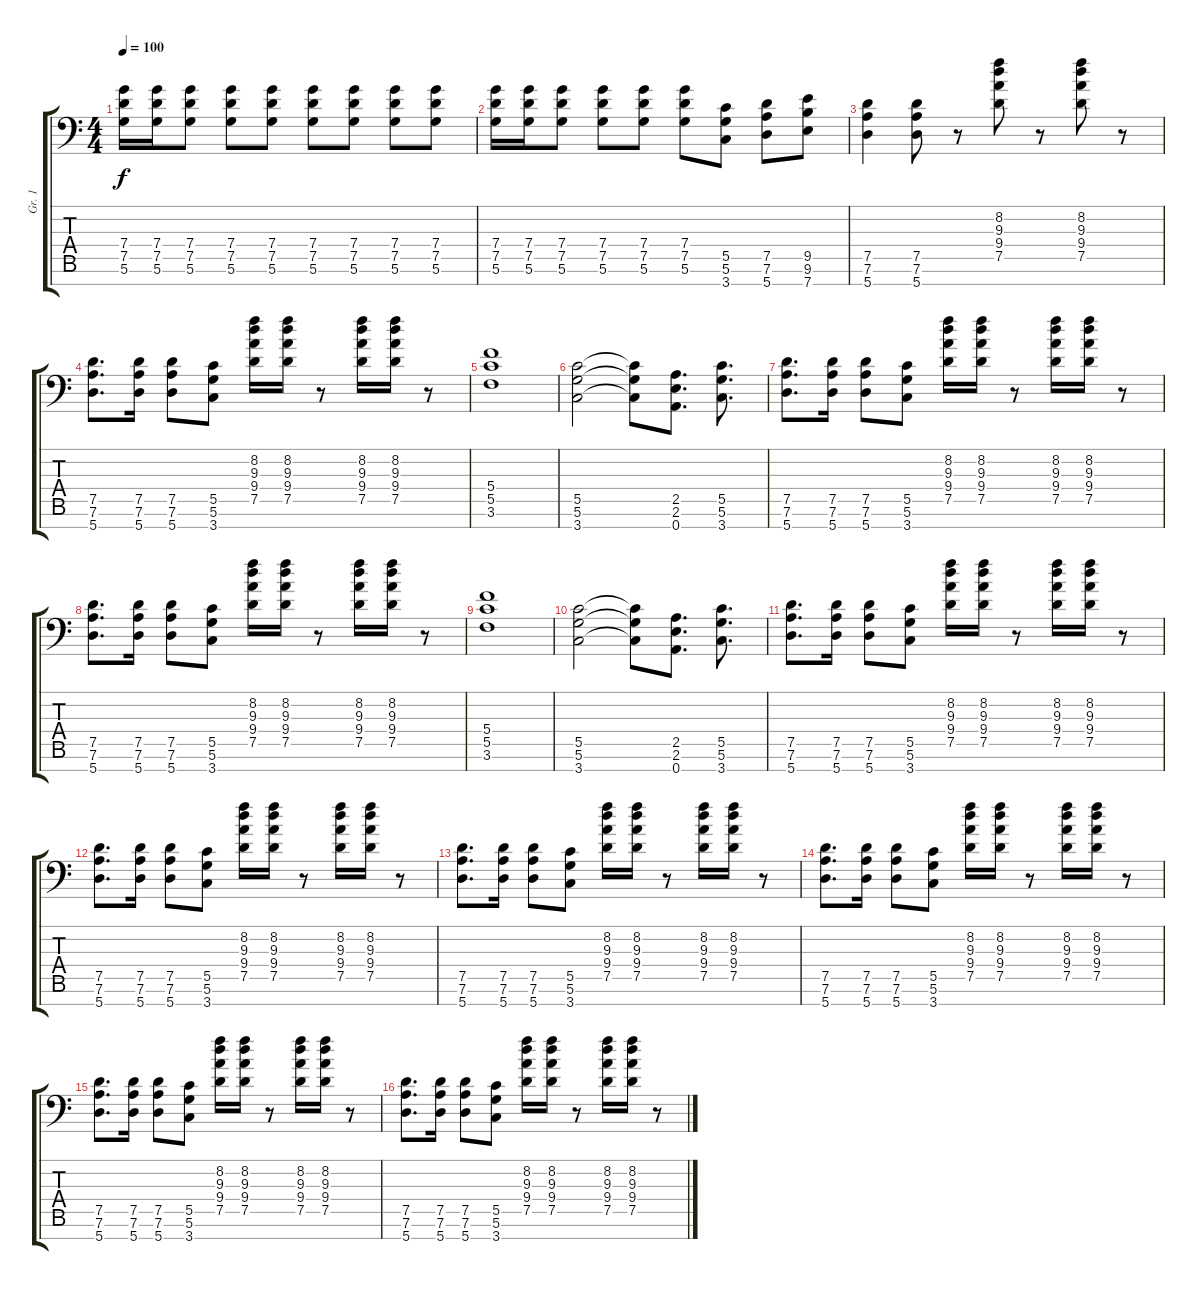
\track ("Gr. 1" "Gr. 1") {instrument electricguitarmuted}
\staff {score tabs}
\tuning (D4 A3 F3 C3 G2 D2 A1) {hide}
\ts (4 4)
\tempo 100
\clef f4
\ks c
(7.4 7.5 5.6).16{dy f} (7.4 7.5 5.6).16 (7.4 7.5 5.6).8 (7.4 7.5 5.6).8 (7.4 7.5 5.6).8 (7.4 7.5 5.6).8 (7.4 7.5 5.6).8 (7.4 7.5 5.6).8 (7.4 7.5 5.6).8 |
(7.4 7.5 5.6).16 (7.4 7.5 5.6).16 (7.4 7.5 5.6).8 (7.4 7.5 5.6).8 (7.4 7.5 5.6).8 (7.4 7.5 5.6).8 (5.5 5.6 3.7).8 (7.5 7.6 5.7).8 (9.5 9.6 7.7).8 |
(7.5 7.6 5.7).4 (7.5 7.6 5.7).8 r.8 (8.2 9.3 9.4 7.5).8 r.8 (8.2 9.3 9.4 7.5).8 r.8 |
(7.5 7.6 5.7).8{d} (7.5 7.6 5.7).16 (7.5 7.6 5.7).8 (5.5 5.6 3.7).8 (8.2 9.3 9.4 7.5).16 (8.2 9.3 9.4 7.5).16 r.8 (8.2 9.3 9.4 7.5).16 (8.2 9.3 9.4 7.5).16 r.8 |
(5.4 5.5 3.6).1 |
(5.5 5.6 3.7).2 (5.5{t} 5.6{t} 3.7{t}).8 (2.5 2.6 0.7).8{d} (5.5 5.6 3.7).8{d} |
(7.5 7.6 5.7).8{d} (7.5 7.6 5.7).16 (7.5 7.6 5.7).8 (5.5 5.6 3.7).8 (8.2 9.3 9.4 7.5).16 (8.2 9.3 9.4 7.5).16 r.8 (8.2 9.3 9.4 7.5).16 (8.2 9.3 9.4 7.5).16 r.8 |
(7.5 7.6 5.7).8{d} (7.5 7.6 5.7).16 (7.5 7.6 5.7).8 (5.5 5.6 3.7).8 (8.2 9.3 9.4 7.5).16 (8.2 9.3 9.4 7.5).16 r.8 (8.2 9.3 9.4 7.5).16 (8.2 9.3 9.4 7.5).16 r.8 |
(5.4 5.5 3.6).1 |
(5.5 5.6 3.7).2 (5.5{t} 5.6{t} 3.7{t}).8 (2.5 2.6 0.7).8{d} (5.5 5.6 3.7).8{d} |
(7.5 7.6 5.7).8{d} (7.5 7.6 5.7).16 (7.5 7.6 5.7).8 (5.5 5.6 3.7).8 (8.2 9.3 9.4 7.5).16 (8.2 9.3 9.4 7.5).16 r.8 (8.2 9.3 9.4 7.5).16 (8.2 9.3 9.4 7.5).16 r.8 |
(7.5 7.6 5.7).8{d} (7.5 7.6 5.7).16 (7.5 7.6 5.7).8 (5.5 5.6 3.7).8 (8.2 9.3 9.4 7.5).16 (8.2 9.3 9.4 7.5).16 r.8 (8.2 9.3 9.4 7.5).16 (8.2 9.3 9.4 7.5).16 r.8 |
(7.5 7.6 5.7).8{d} (7.5 7.6 5.7).16 (7.5 7.6 5.7).8 (5.5 5.6 3.7).8 (8.2 9.3 9.4 7.5).16 (8.2 9.3 9.4 7.5).16 r.8 (8.2 9.3 9.4 7.5).16 (8.2 9.3 9.4 7.5).16 r.8 |
(7.5 7.6 5.7).8{d} (7.5 7.6 5.7).16 (7.5 7.6 5.7).8 (5.5 5.6 3.7).8 (8.2 9.3 9.4 7.5).16 (8.2 9.3 9.4 7.5).16 r.8 (8.2 9.3 9.4 7.5).16 (8.2 9.3 9.4 7.5).16 r.8 |
(7.5 7.6 5.7).8{d} (7.5 7.6 5.7).16 (7.5 7.6 5.7).8 (5.5 5.6 3.7).8 (8.2 9.3 9.4 7.5).16 (8.2 9.3 9.4 7.5).16 r.8 (8.2 9.3 9.4 7.5).16 (8.2 9.3 9.4 7.5).16 r.8 |
(7.5 7.6 5.7).8{d} (7.5 7.6 5.7).16 (7.5 7.6 5.7).8 (5.5 5.6 3.7).8 (8.2 9.3 9.4 7.5).16 (8.2 9.3 9.4 7.5).16 r.8 (8.2 9.3 9.4 7.5).16 (8.2 9.3 9.4 7.5).16 r.8
